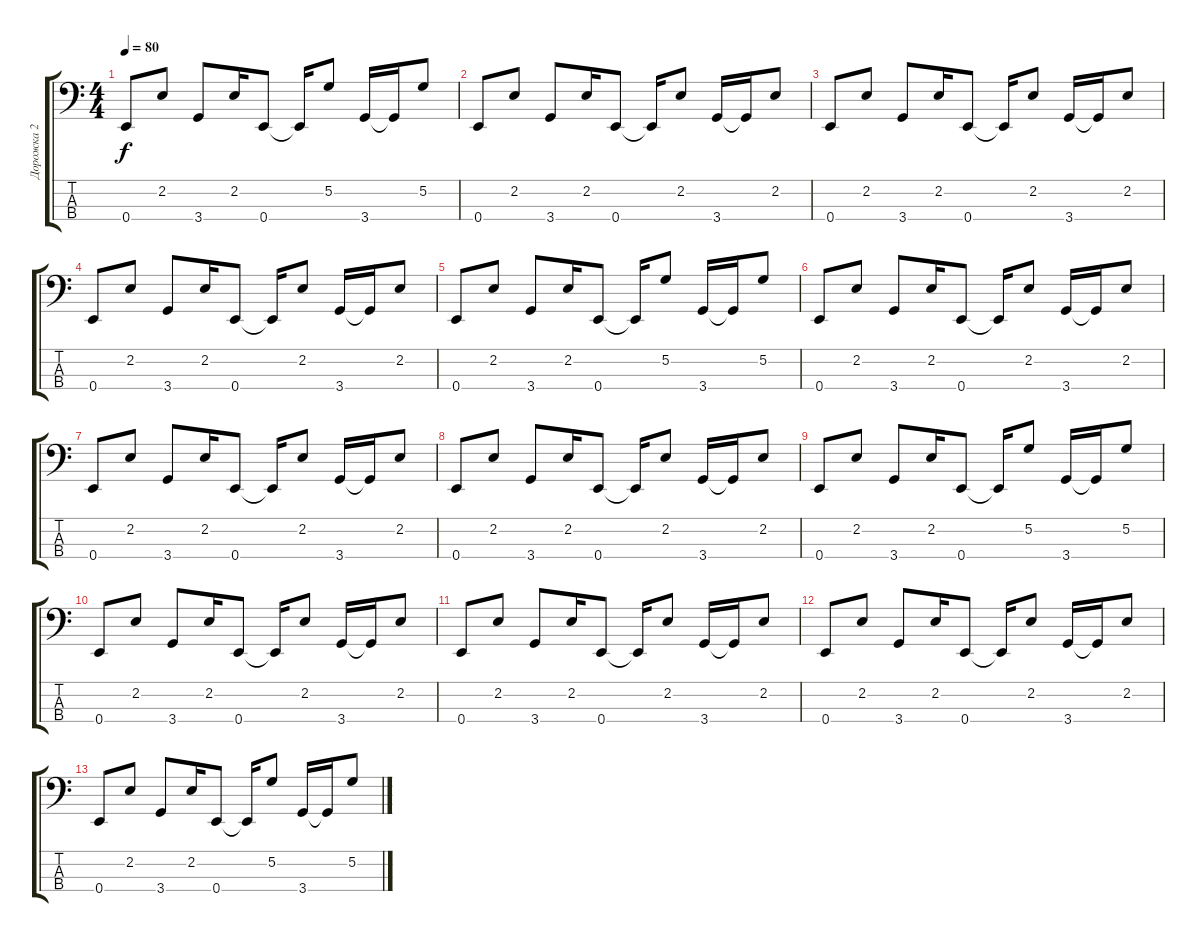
\track ("Дорожка 2" "Дорожка 2") {instrument electricbassfinger}
\staff {score tabs}
\tuning (G2 D2 A1 E1) {hide}
\ts (4 4)
\tempo 80
\clef f4
\ks c
0.4.8{dy f} 2.2.8 3.4.8 2.2.16 0.4.8 0.4{t}.16 5.2.8 3.4.16 3.4{t}.16 5.2.8 |
0.4.8 2.2.8 3.4.8 2.2.16 0.4.8 0.4{t}.16 2.2.8 3.4.16 3.4{t}.16 2.2.8 |
0.4.8 2.2.8 3.4.8 2.2.16 0.4.8 0.4{t}.16 2.2.8 3.4.16 3.4{t}.16 2.2.8 |
0.4.8 2.2.8 3.4.8 2.2.16 0.4.8 0.4{t}.16 2.2.8 3.4.16 3.4{t}.16 2.2.8 |
0.4.8 2.2.8 3.4.8 2.2.16 0.4.8 0.4{t}.16 5.2.8 3.4.16 3.4{t}.16 5.2.8 |
0.4.8 2.2.8 3.4.8 2.2.16 0.4.8 0.4{t}.16 2.2.8 3.4.16 3.4{t}.16 2.2.8 |
0.4.8 2.2.8 3.4.8 2.2.16 0.4.8 0.4{t}.16 2.2.8 3.4.16 3.4{t}.16 2.2.8 |
0.4.8 2.2.8 3.4.8 2.2.16 0.4.8 0.4{t}.16 2.2.8 3.4.16 3.4{t}.16 2.2.8 |
0.4.8 2.2.8 3.4.8 2.2.16 0.4.8 0.4{t}.16 5.2.8 3.4.16 3.4{t}.16 5.2.8 |
0.4.8 2.2.8 3.4.8 2.2.16 0.4.8 0.4{t}.16 2.2.8 3.4.16 3.4{t}.16 2.2.8 |
0.4.8 2.2.8 3.4.8 2.2.16 0.4.8 0.4{t}.16 2.2.8 3.4.16 3.4{t}.16 2.2.8 |
0.4.8 2.2.8 3.4.8 2.2.16 0.4.8 0.4{t}.16 2.2.8 3.4.16 3.4{t}.16 2.2.8 |
0.4.8 2.2.8 3.4.8 2.2.16 0.4.8 0.4{t}.16 5.2.8 3.4.16 3.4{t}.16 5.2.8
